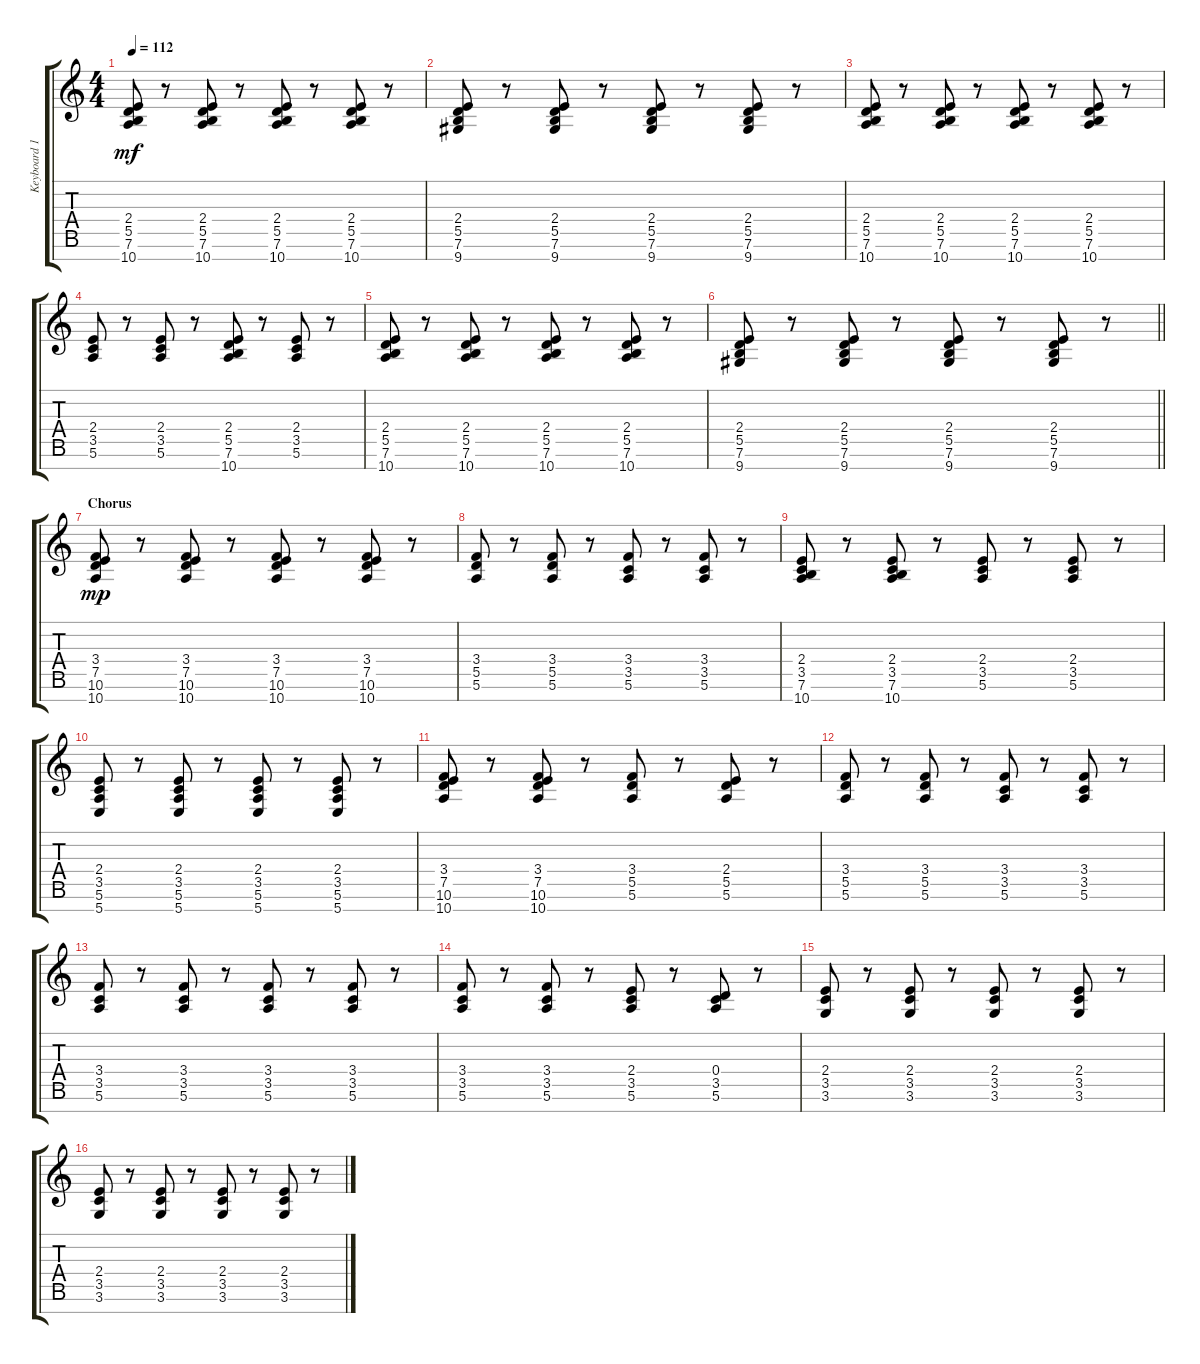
\track ("Keyboard 1 (elec.) (RH)" "Keyboard 1") {instrument electricpiano1}
\staff {score tabs}
\tuning (E5 B4 G4 D4 A3 E3 B2) {hide}
\ts (4 4)
\tempo 112
\clef g2
\ks c
(2.4 5.5 7.6 10.7).8{dy mf} r.8 (2.4 5.5 7.6 10.7).8 r.8 (2.4 5.5 7.6 10.7).8 r.8 (2.4 5.5 7.6 10.7).8 r.8 |
(2.4 5.5 7.6 9.7).8 r.8 (2.4 5.5 7.6 9.7).8 r.8 (2.4 5.5 7.6 9.7).8 r.8 (2.4 5.5 7.6 9.7).8 r.8 |
(2.4 5.5 7.6 10.7).8 r.8 (2.4 5.5 7.6 10.7).8 r.8 (2.4 5.5 7.6 10.7).8 r.8 (2.4 5.5 7.6 10.7).8 r.8 |
(2.4 3.5 5.6).8 r.8 (2.4 3.5 5.6).8 r.8 (2.4 5.5 7.6 10.7).8 r.8 (2.4 3.5 5.6).8 r.8 |
(2.4 5.5 7.6 10.7).8 r.8 (2.4 5.5 7.6 10.7).8 r.8 (2.4 5.5 7.6 10.7).8 r.8 (2.4 5.5 7.6 10.7).8 r.8 |
\barLineRight lightlight
(2.4 5.5 7.6 9.7).8 r.8 (2.4 5.5 7.6 9.7).8 r.8 (2.4 5.5 7.6 9.7).8 r.8 (2.4 5.5 7.6 9.7).8 r.8 |
\section ("" "Chorus")
(3.4 7.5 10.6 10.7).8{dy mp} r.8 (3.4 7.5 10.6 10.7).8 r.8 (3.4 7.5 10.6 10.7).8 r.8 (3.4 7.5 10.6 10.7).8 r.8 |
(3.4 5.5 5.6).8 r.8 (3.4 5.5 5.6).8 r.8 (3.4 3.5 5.6).8 r.8 (3.4 3.5 5.6).8 r.8 |
(2.4 3.5 7.6 10.7).8 r.8 (2.4 3.5 7.6 10.7).8 r.8 (2.4 3.5 5.6).8 r.8 (2.4 3.5 5.6).8 r.8 |
(2.4 3.5 5.6 5.7).8 r.8 (2.4 3.5 5.6 5.7).8 r.8 (2.4 3.5 5.6 5.7).8 r.8 (2.4 3.5 5.6 5.7).8 r.8 |
(3.4 7.5 10.6 10.7).8 r.8 (3.4 7.5 10.6 10.7).8 r.8 (3.4 5.5 5.6).8 r.8 (2.4 5.5 5.6).8 r.8 |
(3.4 5.5 5.6).8 r.8 (3.4 5.5 5.6).8 r.8 (3.4 3.5 5.6).8 r.8 (3.4 3.5 5.6).8 r.8 |
(3.4 3.5 5.6).8 r.8 (3.4 3.5 5.6).8 r.8 (3.4 3.5 5.6).8 r.8 (3.4 3.5 5.6).8 r.8 |
(3.4 3.5 5.6).8 r.8 (3.4 3.5 5.6).8 r.8 (2.4 3.5 5.6).8 r.8 (0.4 3.5 5.6).8 r.8 |
(2.4 3.5 3.6).8 r.8 (2.4 3.5 3.6).8 r.8 (2.4 3.5 3.6).8 r.8 (2.4 3.5 3.6).8 r.8 |
(2.4 3.5 3.6).8 r.8 (2.4 3.5 3.6).8 r.8 (2.4 3.5 3.6).8 r.8 (2.4 3.5 3.6).8 r.8
